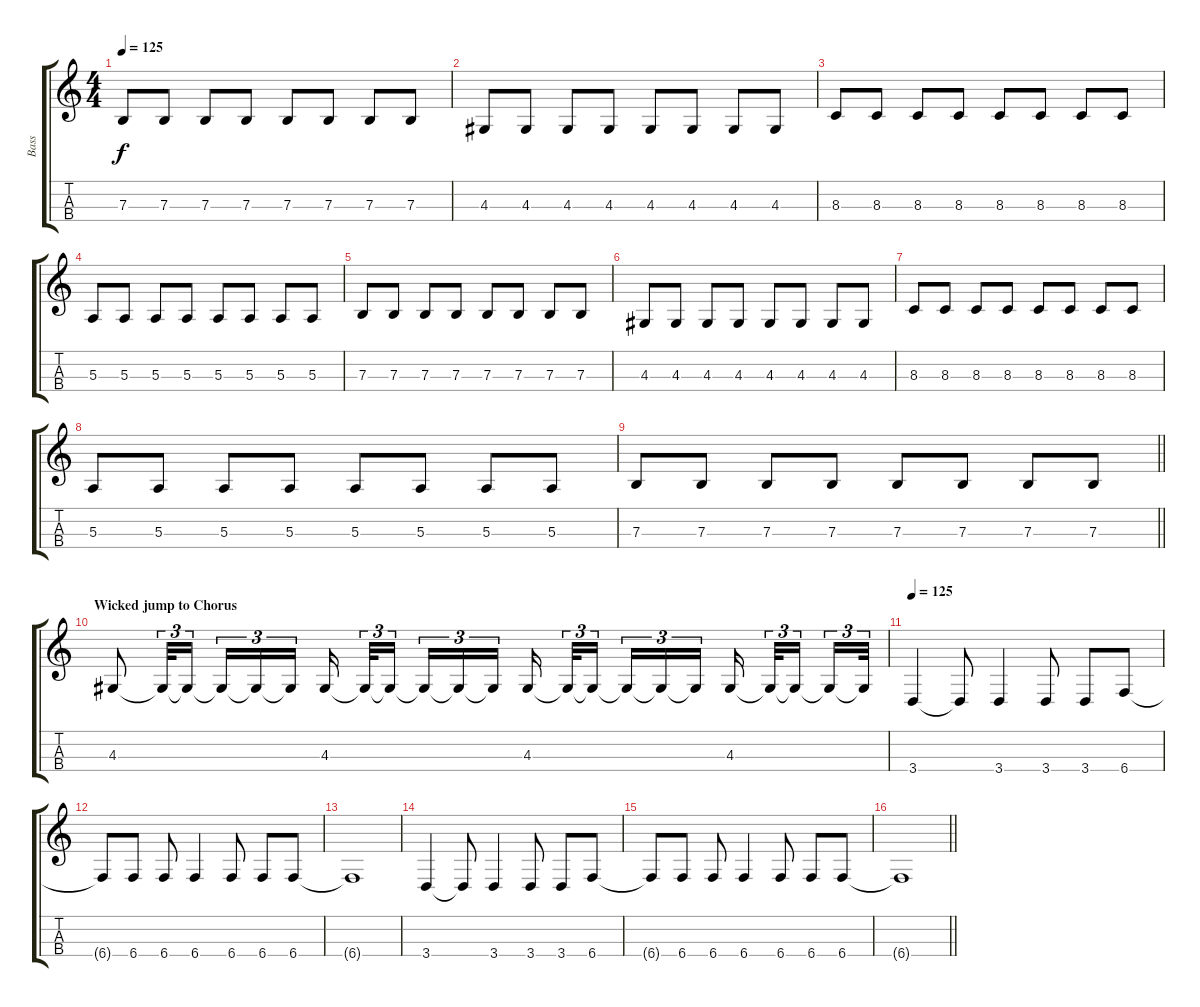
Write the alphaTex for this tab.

\track ("Bass" "Bass") {instrument electricbassfinger}
\staff {score tabs}
\tuning (D3 A2 E2 B1) {hide}
\ts (4 4)
\tempo 125
\clef g2
\ks c
7.3.8{dy f} 7.3.8 7.3.8 7.3.8 7.3.8 7.3.8 7.3.8 7.3.8 |
4.3.8 4.3.8 4.3.8 4.3.8 4.3.8 4.3.8 4.3.8 4.3.8 |
8.3.8 8.3.8 8.3.8 8.3.8 8.3.8 8.3.8 8.3.8 8.3.8 |
5.3.8 5.3.8 5.3.8 5.3.8 5.3.8 5.3.8 5.3.8 5.3.8 |
7.3.8 7.3.8 7.3.8 7.3.8 7.3.8 7.3.8 7.3.8 7.3.8 |
4.3.8 4.3.8 4.3.8 4.3.8 4.3.8 4.3.8 4.3.8 4.3.8 |
8.3.8 8.3.8 8.3.8 8.3.8 8.3.8 8.3.8 8.3.8 8.3.8 |
5.3.8 5.3.8 5.3.8 5.3.8 5.3.8 5.3.8 5.3.8 5.3.8 |
\barLineRight lightlight
7.3.8 7.3.8 7.3.8 7.3.8 7.3.8 7.3.8 7.3.8 7.3.8 |
\section ("" "Wicked jump to Chorus")
4.3.8 4.3{t}.32{tu (3 2)} 4.3{t}.16{tu (3 2) beam splitsecondary} 4.3{t}.16{tu (3 2)} 4.3{t}.16{tu (3 2)} 4.3{t}.16{tu (3 2) beam splitsecondary} 4.3.16{beam splitsecondary} 4.3{t}.32{tu (3 2)} 4.3{t}.16{tu (3 2) beam splitsecondary} 4.3{t}.16{tu (3 2)} 4.3{t}.16{tu (3 2)} 4.3{t}.16{tu (3 2) beam splitsecondary} 4.3.16{beam splitsecondary} 4.3{t}.32{tu (3 2)} 4.3{t}.16{tu (3 2) beam splitsecondary} 4.3{t}.16{tu (3 2)} 4.3{t}.16{tu (3 2)} 4.3{t}.16{tu (3 2) beam splitsecondary} 4.3.16{beam splitsecondary} 4.3{t}.32{tu (3 2)} 4.3{t}.16{tu (3 2) beam splitsecondary} 4.3{t}.16{tu (3 2)} 4.3{t}.32{tu (3 2)} |
\tempo 125
3.4.4 3.4{t}.8 3.4.4 3.4.8 3.4.8 6.4.8 |
6.4{t}.8 6.4.8 6.4.8 6.4.4 6.4.8 6.4.8 6.4.8 |
6.4{t}.1 |
3.4.4 3.4{t}.8 3.4.4 3.4.8 3.4.8 6.4.8 |
6.4{t}.8 6.4.8 6.4.8 6.4.4 6.4.8 6.4.8 6.4.8 |
\barLineRight lightlight
6.4{t}.1
